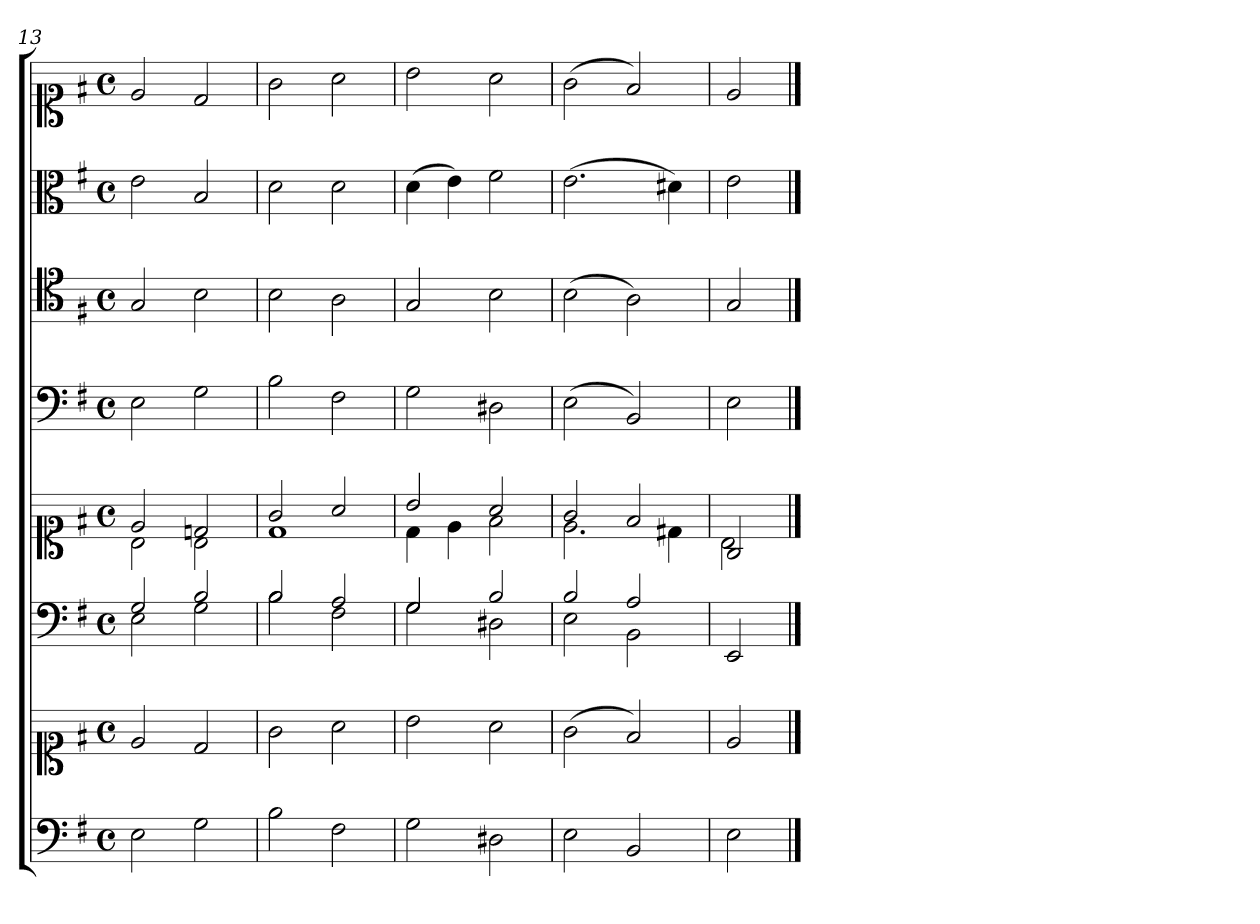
**kern	**kern	**kern	**kern	**kern	**kern	**kern	**kern
*part6	*part6	*part5	*part5	*part4	*part3	*part2	*part1
*staff8	*staff7	*staff6	*staff5	*staff4	*staff3	*staff2	*staff1
*clefF4	*clefC1	*clefF4	*clefC1	*clefF4	*clefC4	*clefC3	*clefC1
*k[f#]	*k[f#]	*k[f#]	*k[f#]	*k[f#]	*k[f#]	*k[f#]	*k[f#]
*G:	*G:	*G:	*G:	*G:	*G:	*G:	*G:
*M4/4	*M4/4	*M4/4	*M4/4	*M4/4	*M4/4	*M4/4	*M4/4
*met(c)	*met(c)	*met(c)	*met(c)	*met(c)	*met(c)	*met(c)	*met(c)
=13	=13	=13	=13	=13	=13	=13	=13
*	*	*^	*^	*	*	*	*
2E	2e	2G	2E	2e	2B	2E	2G	2e	2e
2G	2d	2B	2G	2dn	2B	2G	2B	2B	2d
=14	=14	=14	=14	=14	=14	=14	=14	=14	=14
2B	2g	2B	2B	2g	1d	2B	2B	2d	2g
2F#	2a	2A	2F#	2a	.	2F#	2A	2d	2a
=15	=15	=15	=15	=15	=15	=15	=15	=15	=15
2G	2b	2G	2G	2b	4d	2G	2G	(4d	2b
.	.	.	.	.	4e	.	.	4e)	.
2D#X	2a	2B	2D#X	2a	2f#	2D#X	2B	2f#	2a
=16	=16	=16	=16	=16	=16	=16	=16	=16	=16
2E	(2g	2B	2E	2g	2.e	(2E	(2B	(2.e	(2g
2BB	2f#)	2A	2BB	2f#	.	2BB)	2A)	.	2f#)
.	.	.	.	.	4d#X	.	.	4d#X)	.
*	*	*v	*v	*	*	*	*	*	*
=17	=17	=17	=17	=17	=17	=17	=17	=17
2E	2e	2EE	2G	2B	2E	2G	2e	2e
*	*	*	*v	*v	*	*	*	*
==	==	==	==	==	==	==	==
*-	*-	*-	*-	*-	*-	*-	*-
